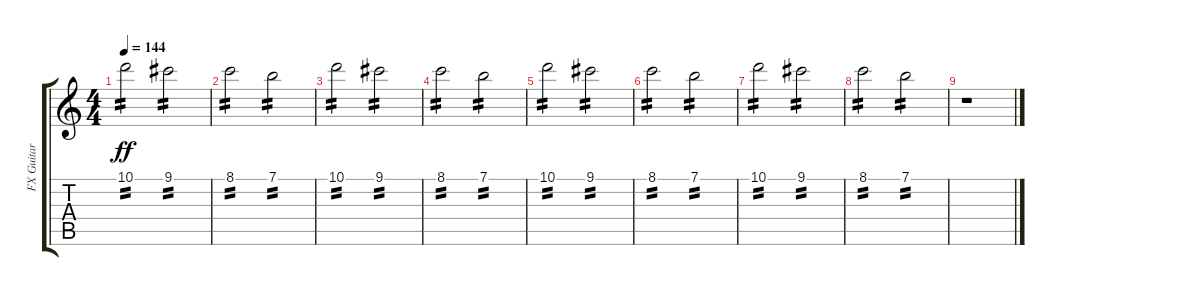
\track ("FX Guitar" "FX Guitar") {instrument overdrivenguitar}
\staff {score tabs}
\tuning (E4 B3 G3 D3 A2 D2) {hide}
\ts (4 4)
\tempo 144
\clef g2
\ks c
10.1.2{tp 2 dy ff} 9.1.2{tp 2} |
8.1.2{tp 2} 7.1.2{tp 2} |
10.1.2{tp 2} 9.1.2{tp 2} |
8.1.2{tp 2} 7.1.2{tp 2} |
10.1.2{tp 2} 9.1.2{tp 2} |
8.1.2{tp 2} 7.1.2{tp 2} |
10.1.2{tp 2} 9.1.2{tp 2} |
8.1.2{tp 2} 7.1.2{tp 2} |
r.1
